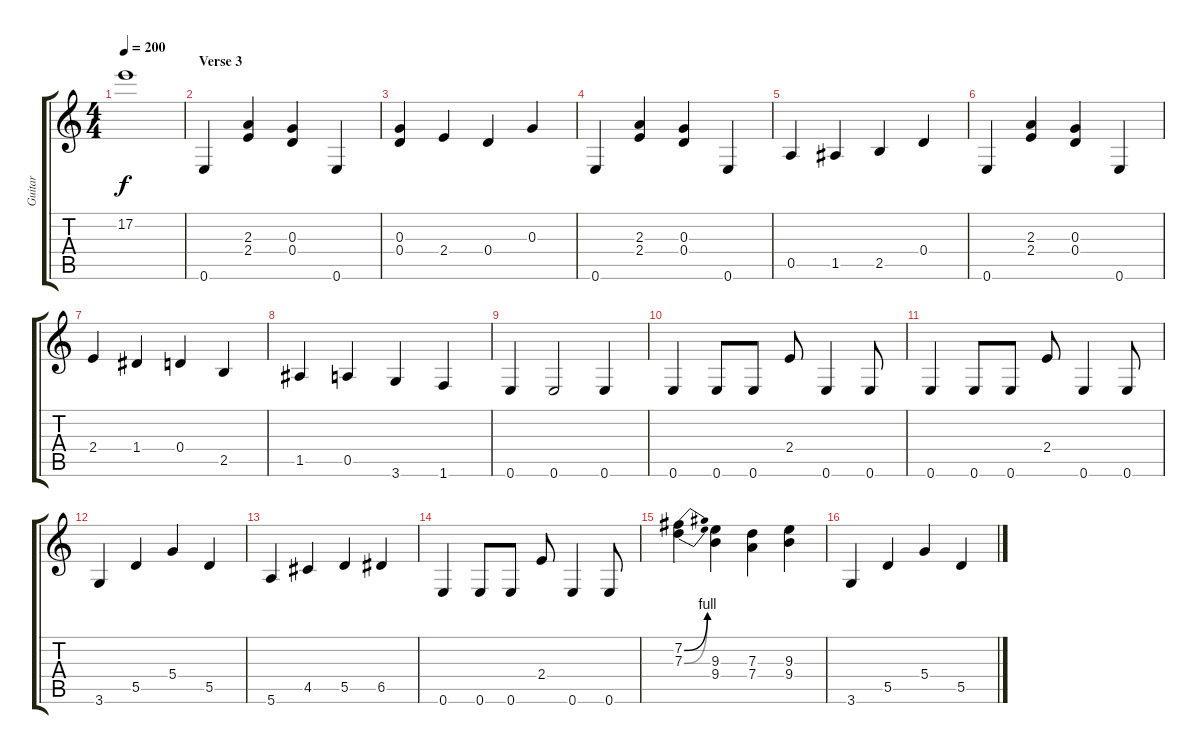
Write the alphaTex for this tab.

\track ("Guitar" "Guitar") {instrument distortionguitar}
\staff {score tabs}
\tuning (E4 B3 G3 D3 A2 E2) {hide}
\ts (4 4)
\tempo 200
\clef g2
\ks c
17.2.1{dy f} |
\section ("" "Verse 3")
0.6.4 (2.3 2.4).4 (0.3 0.4).4 0.6.4 |
(0.3 0.4).4 2.4.4 0.4.4 0.3.4 |
0.6.4 (2.3 2.4).4 (0.3 0.4).4 0.6.4 |
0.5.4 1.5.4 2.5.4 0.4.4 |
0.6.4 (2.3 2.4).4 (0.3 0.4).4 0.6.4 |
2.4.4 1.4.4 0.4.4 2.5.4 |
1.5.4 0.5.4 3.6.4 1.6.4 |
0.6.4 0.6.2 0.6.4 |
0.6.4 0.6.8 0.6.8 2.4.8 0.6.4 0.6.8 |
0.6.4 0.6.8 0.6.8 2.4.8 0.6.4 0.6.8 |
3.6.4 5.5.4 5.4.4 5.5.4 |
5.6.4 4.5.4 5.5.4 6.5.4 |
0.6.4 0.6.8 0.6.8 2.4.8 0.6.4 0.6.8 |
(7.2{be (bend 0 0 60 4)} 7.3{be (bend 0 0 60 4)}).4 (9.3 9.4).4 (7.3 7.4).4 (9.3 9.4).4 |
3.6.4 5.5.4 5.4.4 5.5.4
